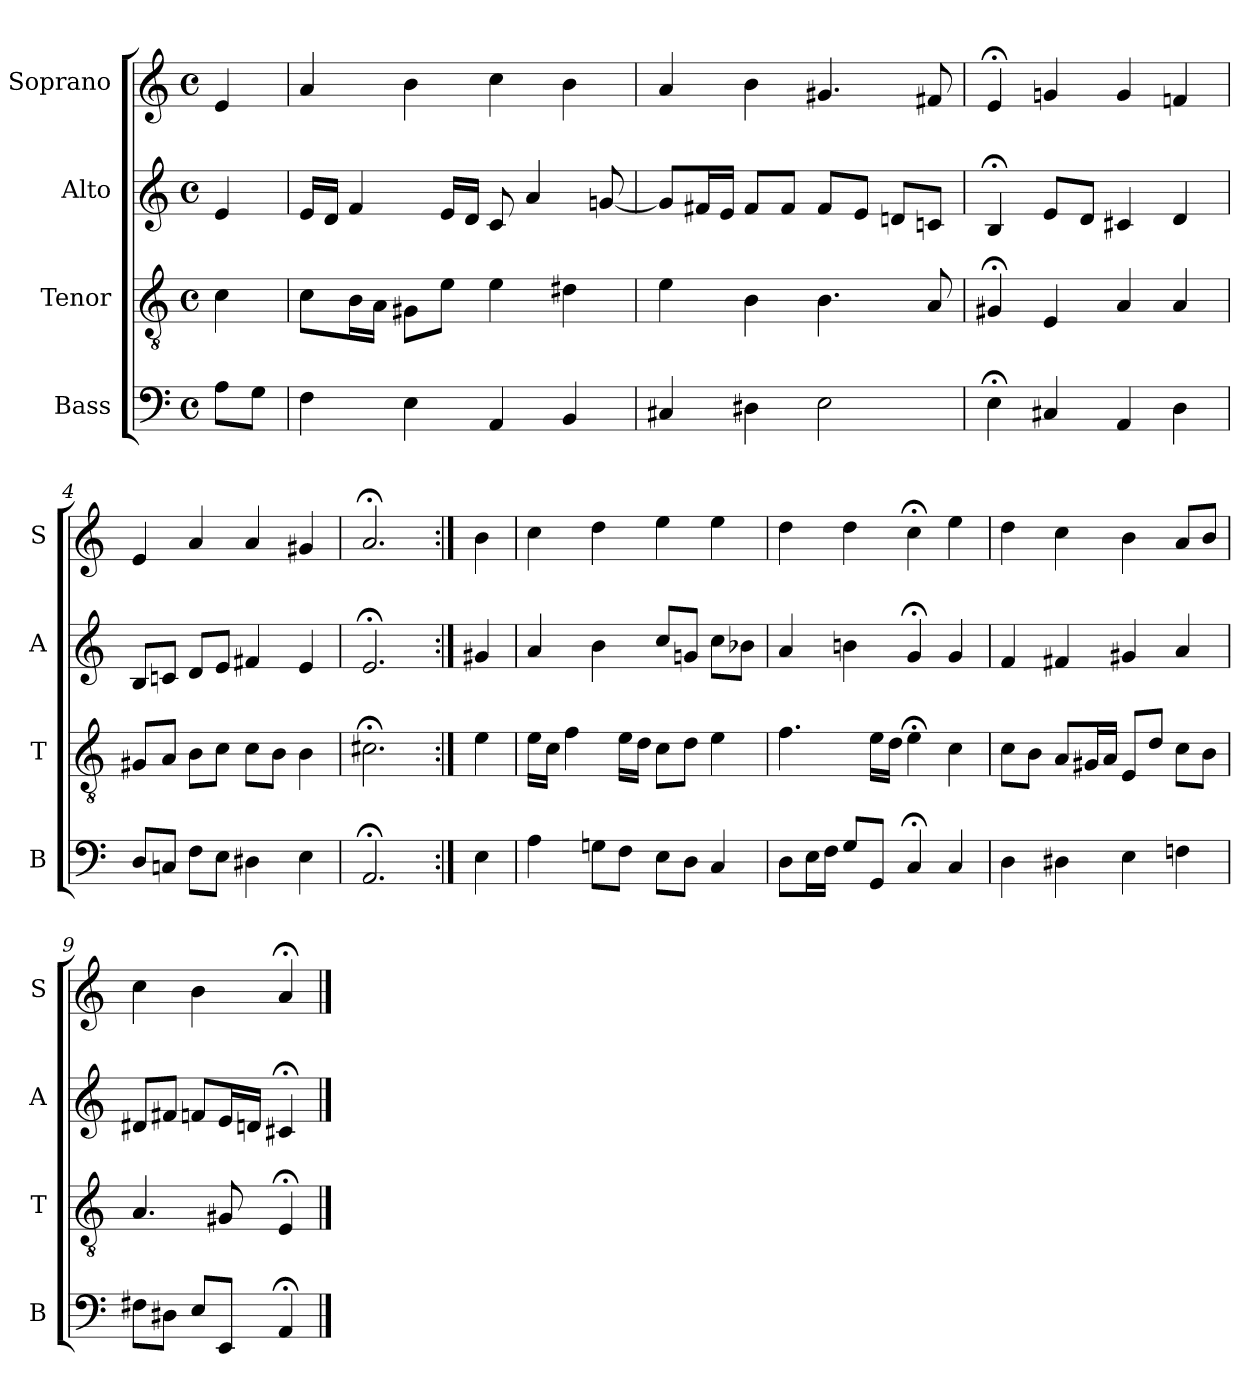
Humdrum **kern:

**kern	**kern	**kern	**kern
*part4	*part3	*part2	*part1
*staff4	*staff3	*staff2	*staff1
*I"Bass	*I"Tenor	*I"Alto	*I"Soprano
*I'B	*I'T	*I'A	*I'S
*clefF4	*clefGv2	*clefG2	*clefG2
*k[]	*k[]	*k[]	*k[]
*a:	*a:	*a:	*a:
*M4/4	*M4/4	*M4/4	*M4/4
*met(c)	*met(c)	*met(c)	*met(c)
*MM100	*MM100	*MM100	*MM100
=	=	=	=
8AL	4c	4e	4e
8GJ	.	.	.
=1	=1	=1	=1
4F	8cL	16eLL	4a
.	.	16dJJ	.
.	16BL	4f	.
.	16AJJ	.	.
4E	8G#XL	.	4b
.	8eJ	16eLL	.
.	.	16dJJ	.
4AA	4e	8c	4cc
.	.	4a	.
4BB	4d#X	.	4b
.	.	[8gn	.
=2	=2	=2	=2
4C#X	4e	8gL]	4a
.	.	16f#XL	.
.	.	16eJJ	.
4D#X	4B	8f#L	4b
.	.	8f#J	.
2E	4.B	8f#L	4.g#X
.	.	8eJ	.
.	.	8dnL	.
.	8A	8cnJ	8f#X
=3	=3	=3	=3
4E;<	4G#X;<	4B;<	4e;<
4C#X	4E	8eL	4gn
.	.	8dJ	.
4AA	4A	4c#X	4g
4D	4A	4d	4fn
=4	=4	=4	=4
8DL	8G#XL	8BL	4ei
8CnJ	8AJ	8cniJ	.
8FL	8BL	8diL	4ai
8EJ	8cJ	8eJ	.
4D#X	8cL	4f#X	4a
.	8BJ	.	.
4E	4B	4e	4g#X
=5	=5	=5	=5
2.AA;<	2.c#X;<i	2.e;<	2.a;<i
=:|!	=:|!	=:|!	=:|!
4E	4ei	4g#X	4bi
=6	=6	=6	=6
4A	16eLL	4a	4cc
.	16cJJ	.	.
.	4f	.	.
8GnL	.	4b	4dd
8FJ	16eLL	.	.
.	16dJJ	.	.
8EL	8cL	8ccL	4ee
8DJ	8dJ	8gnJ	.
4C	4e	8ccL	4ee
.	.	8b-XJ	.
=7	=7	=7	=7
8DL	4.f	4a	4dd
16EL	.	.	.
16FJJ	.	.	.
8GL	.	4bn	4dd
8GGJ	16eLL	.	.
.	16dJJ	.	.
4C;<	4e;<	4g;<	4cc;<
4C	4c	4g	4ee
=8	=8	=8	=8
4D	8cL	4f	4dd
.	8BJ	.	.
4D#X	8AL	4f#X	4cc
.	16G#XL	.	.
.	16AJJ	.	.
4E	8EL	4g#X	4b
.	8dJ	.	.
4Fn	8cL	4a	8aL
.	8BJ	.	8bJ
=9	=9	=9	=9
8F#XL	4.A	8d#XL	4cc
8D#XJ	.	8f#XJ	.
8EL	.	8fnL	4b
8EEJ	8G#X	16eL	.
.	.	16dnJJ	.
4AA;<	4E;<	4c#X;<	4a;<
==	==	==	==
*-	*-	*-	*-
